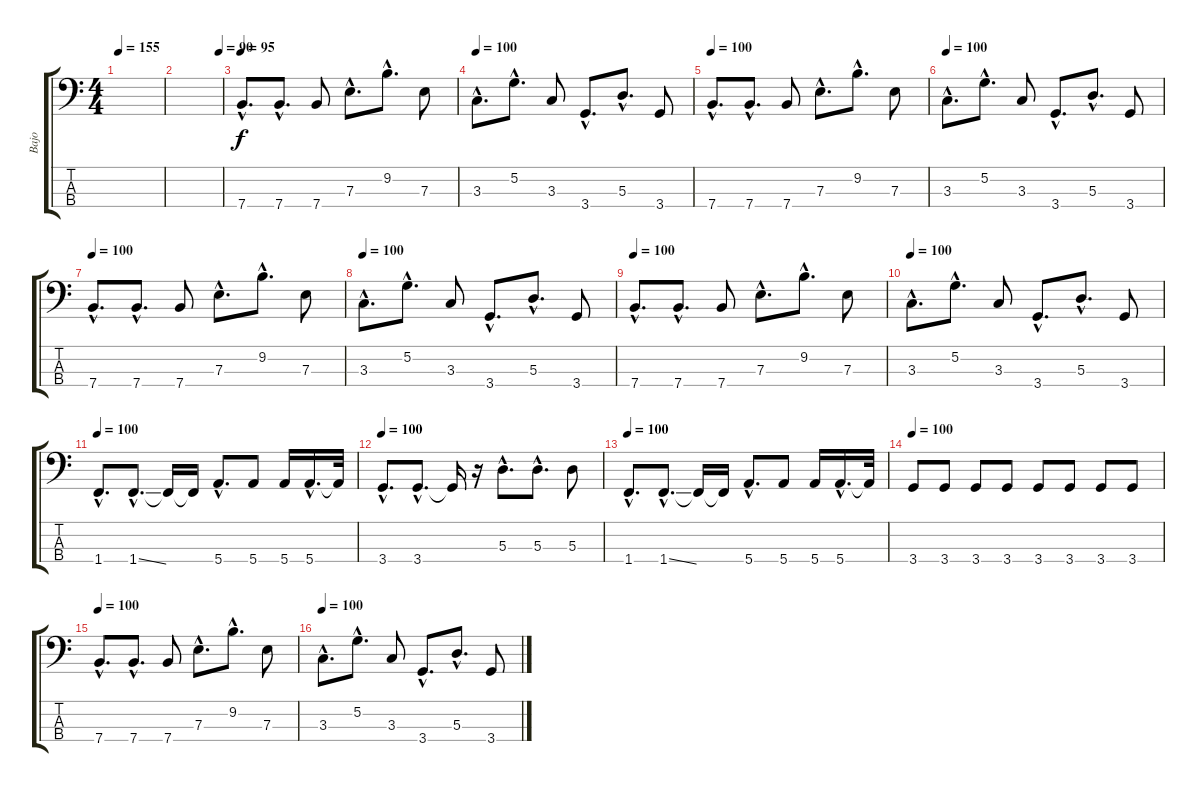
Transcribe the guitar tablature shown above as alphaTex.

\track ("Bajo" "Bajo") {instrument electricbasspick}
\staff {score tabs}
\tuning (G2 D2 A1 E1) {hide}
\ts (4 4)
\tempo 155
\clef f4
\ks c
|
\tempo (90 0.9375)
|
\tempo 95
7.4{hac}.8{d} 7.4{hac}.8{d} 7.4.8 7.3{hac}.8{d} 9.2{hac}.8{d} 7.3.8 |
\tempo 100
3.3{hac}.8{d} 5.2{hac}.8{d} 3.3.8 3.4{hac}.8{d} 5.3{hac}.8{d} 3.4.8 |
\tempo 100
7.4{hac}.8{d} 7.4{hac}.8{d} 7.4.8 7.3{hac}.8{d} 9.2{hac}.8{d} 7.3.8 |
\tempo 100
3.3{hac}.8{d} 5.2{hac}.8{d} 3.3.8 3.4{hac}.8{d} 5.3{hac}.8{d} 3.4.8 |
\tempo 100
7.4{hac}.8{d} 7.4{hac}.8{d} 7.4.8 7.3{hac}.8{d} 9.2{hac}.8{d} 7.3.8 |
\tempo 100
3.3{hac}.8{d} 5.2{hac}.8{d} 3.3.8 3.4{hac}.8{d} 5.3{hac}.8{d} 3.4.8 |
\tempo 100
7.4{hac}.8{d} 7.4{hac}.8{d} 7.4.8 7.3{hac}.8{d} 9.2{hac}.8{d} 7.3.8 |
\tempo 100
3.3{hac}.8{d} 5.2{hac}.8{d} 3.3.8 3.4{hac}.8{d} 5.3{hac}.8{d} 3.4.8 |
\tempo 100
1.4{hac}.8{d} 1.4{ss hac}.8{d} 1.4{t}.16 1.4{t}.16 5.4{hac}.8{d} 5.4.8 5.4.16 5.4{hac}.16{d} 5.4{t}.32 |
\tempo 100
3.4{hac}.8{d} 3.4{hac}.8{d} 3.4{t}.16 r.16 5.3{hac}.8{d} 5.3{hac}.8{d} 5.3.8 |
\tempo 100
1.4{hac}.8{d} 1.4{ss hac}.8{d} 1.4{t}.16 1.4{t}.16 5.4{hac}.8{d} 5.4.8 5.4.16 5.4{hac}.16{d} 5.4{t}.32 |
\tempo 100
3.4.8 3.4.8 3.4.8 3.4.8 3.4.8 3.4.8 3.4.8 3.4.8 |
\tempo 100
7.4{hac}.8{d} 7.4{hac}.8{d} 7.4.8 7.3{hac}.8{d} 9.2{hac}.8{d} 7.3.8 |
\tempo 100
3.3{hac}.8{d} 5.2{hac}.8{d} 3.3.8 3.4{hac}.8{d} 5.3{hac}.8{d} 3.4.8
